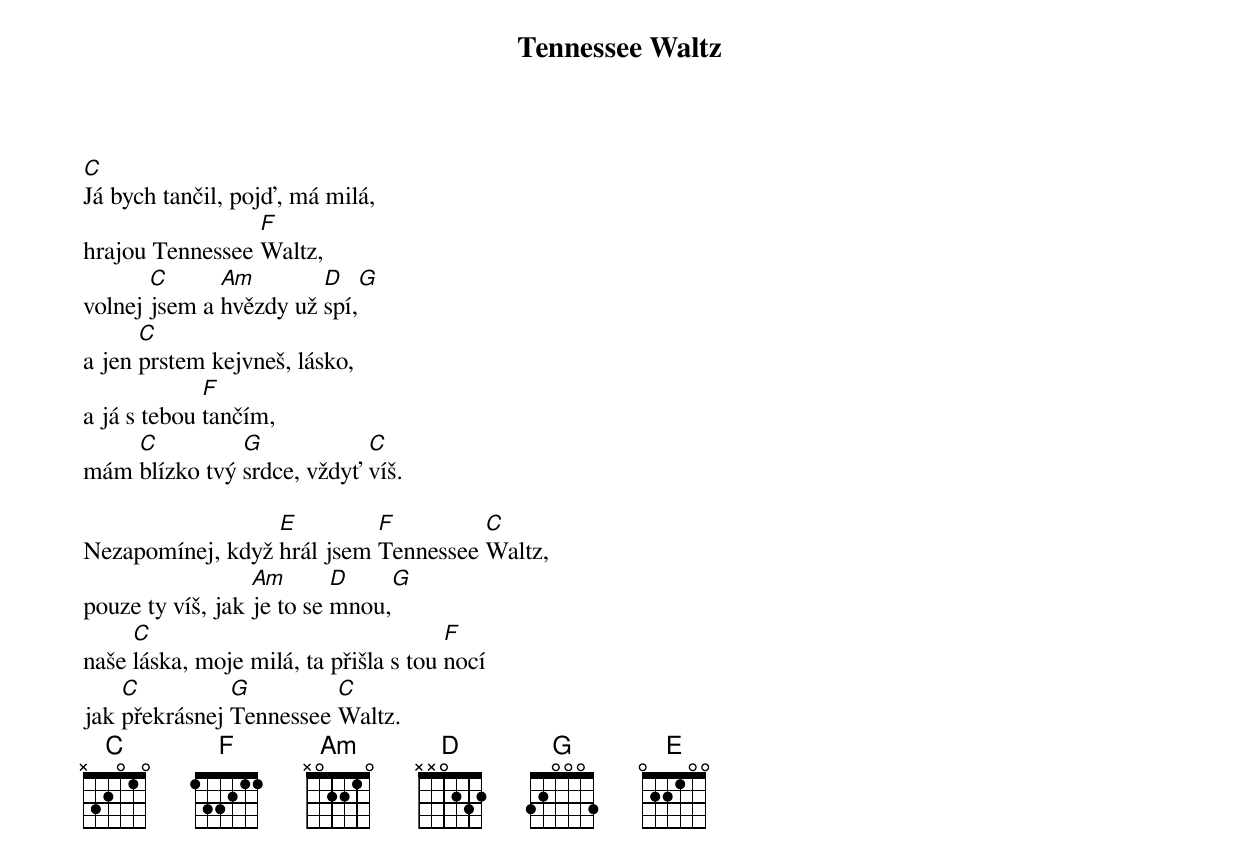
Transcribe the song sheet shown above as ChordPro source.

{title: Tennessee Waltz}

[C]Já bych tančil, pojď, má milá,
hrajou Tennessee [F]Waltz,
volnej [C]jsem a [Am]hvězdy už [D]spí,[G]
a jen [C]prstem kejvneš, lásko,
a já s tebou [F]tančím,
mám [C]blízko tvý [G]srdce, vždyť [C]víš.

Nezapomínej, když [E]hrál jsem [F]Tennessee [C]Waltz,
pouze ty víš, jak [Am]je to se [D]mnou,[G]
naše [C]láska, moje milá, ta přišla s tou [F]nocí
jak [C]překrásnej [G]Tennessee [C]Waltz.
